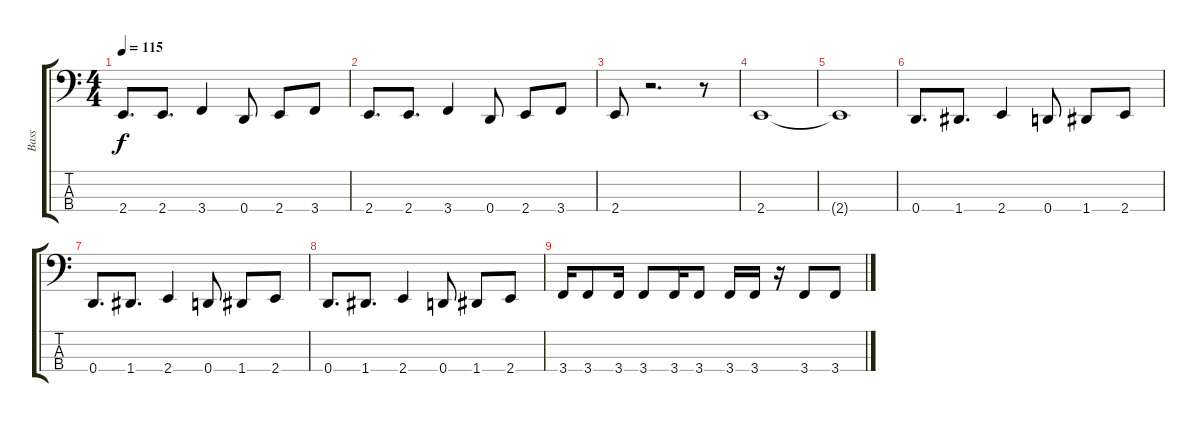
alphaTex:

\track ("Bass" "Bass") {instrument electricbasspick}
\staff {score tabs}
\tuning (G2 D2 A1 D1) {hide}
\ts (4 4)
\tempo 115
\clef f4
\ks c
2.4.8{d dy f} 2.4.8{d} 3.4.4 0.4.8 2.4.8 3.4.8 |
2.4.8{d} 2.4.8{d} 3.4.4 0.4.8 2.4.8 3.4.8 |
2.4.8 r.2{d} r.8 |
2.4.1 |
2.4{t}.1 |
0.4.8{d} 1.4.8{d} 2.4.4 0.4.8 1.4.8 2.4.8 |
0.4.8{d} 1.4.8{d} 2.4.4 0.4.8 1.4.8 2.4.8 |
0.4.8{d} 1.4.8{d} 2.4.4 0.4.8 1.4.8 2.4.8 |
3.4.16 3.4.8 3.4.16 3.4.8 3.4.16 3.4.8 3.4.16 3.4.16 r.16 3.4.8 3.4.8
